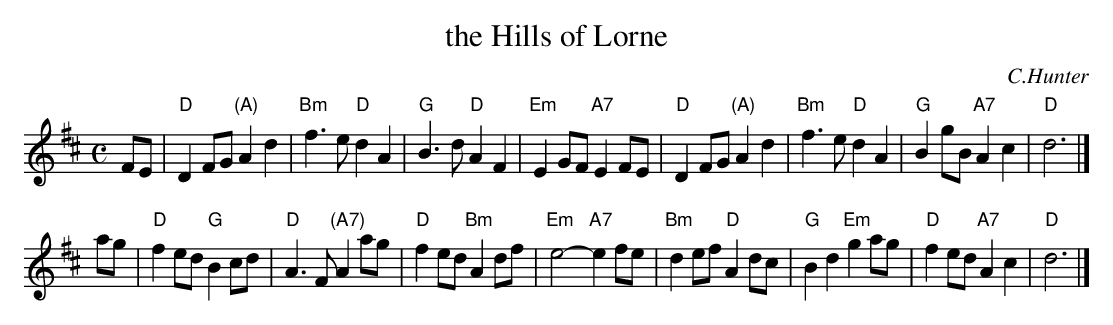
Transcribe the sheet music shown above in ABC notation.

X:1
T: the Hills of Lorne
C: C.Hunter
M: C
L: 1/8
K: D
FE \
| "D"D2FG "(A)"A2d2 | "Bm"f3e "D"d2A2 | "G"B3d "D"A2F2 | "Em"E2GF "A7"E2FE \
| "D"D2FG "(A)"A2d2 | "Bm"f3e "D"d2A2 | "G"B2gB "A7"A2c2 | "D"d6 |]
ag \
| "D"f2ed "G"B2cd | "D"A3F "(A7)"A2ag | "D"f2ed "Bm"A2df | "Em"e4- "A7"e2fe \
| "Bm"d2ef "D"A2dc | "G"B2d2 "Em"g2ag | "D"f2ed "A7"A2c2 | "D"d6 |]
